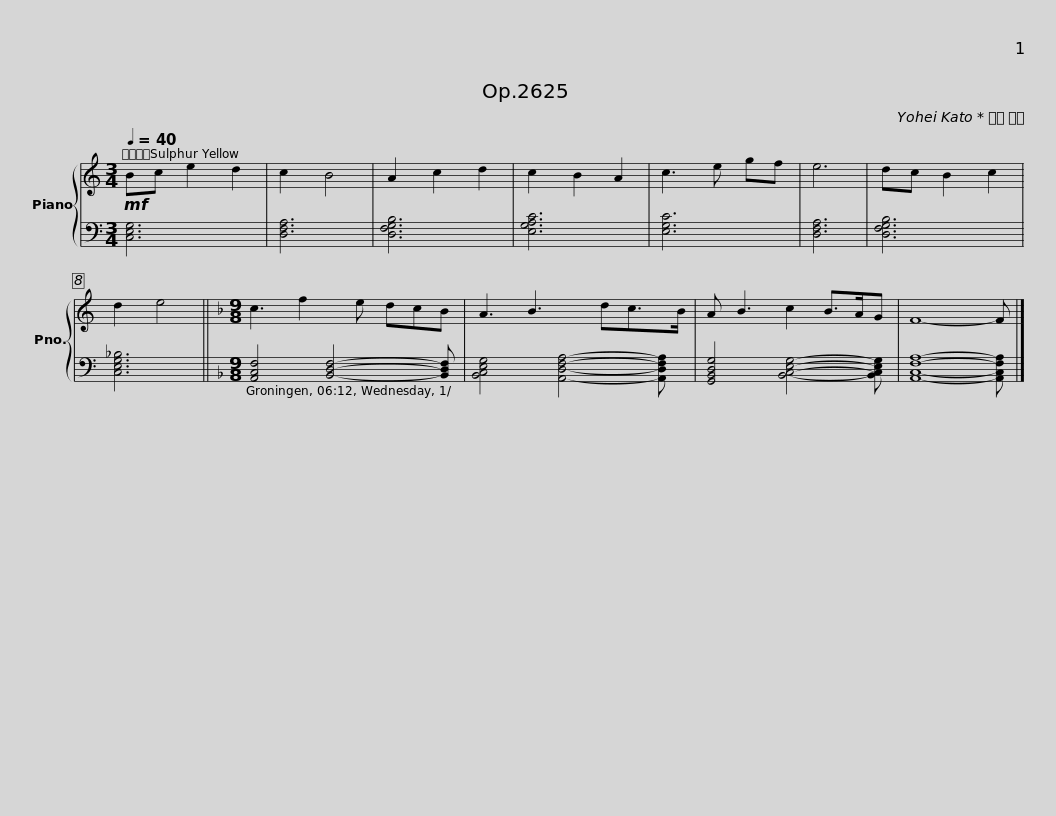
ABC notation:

X:1
%%score { 1 | 2 }
L:1/8
Q:1/4=40
M:3/4
I:linebreak $
K:C
V:1 treble
V:2 bass
V:1
!mf! Bc e2 d2 | c2 B4 | A2 c2 d2 | c2 B2 A2 | c3 e gf | %5
 e6 | dc B2 c2 | d2 e4 ||$[K:F][M:9/8] c3 f2 e dcB | A3 B3 dc>B | %10
 A B3 c2 B>AG | F8- F |] %12
V:2
 [C,E,G,]6 | [D,F,A,]6 | [D,F,G,B,]6 | [E,G,A,C]6 | [E,G,C]6 | %5
 [D,F,A,]6 | [D,F,G,B,]6 | [C,E,G,_B,]6 ||$[K:F][M:9/8] [A,,C,F,]4 [B,,D,F,]4- [B,,D,F,] | [B,,C,E,G,]4 [A,,D,F,A,]4- [A,,D,F,A,] | %10
 [G,,B,,D,G,]4 [B,,C,E,G,]4- [B,,C,E,G,] | [A,,C,F,A,]8- [A,,C,F,A,] |] %12
